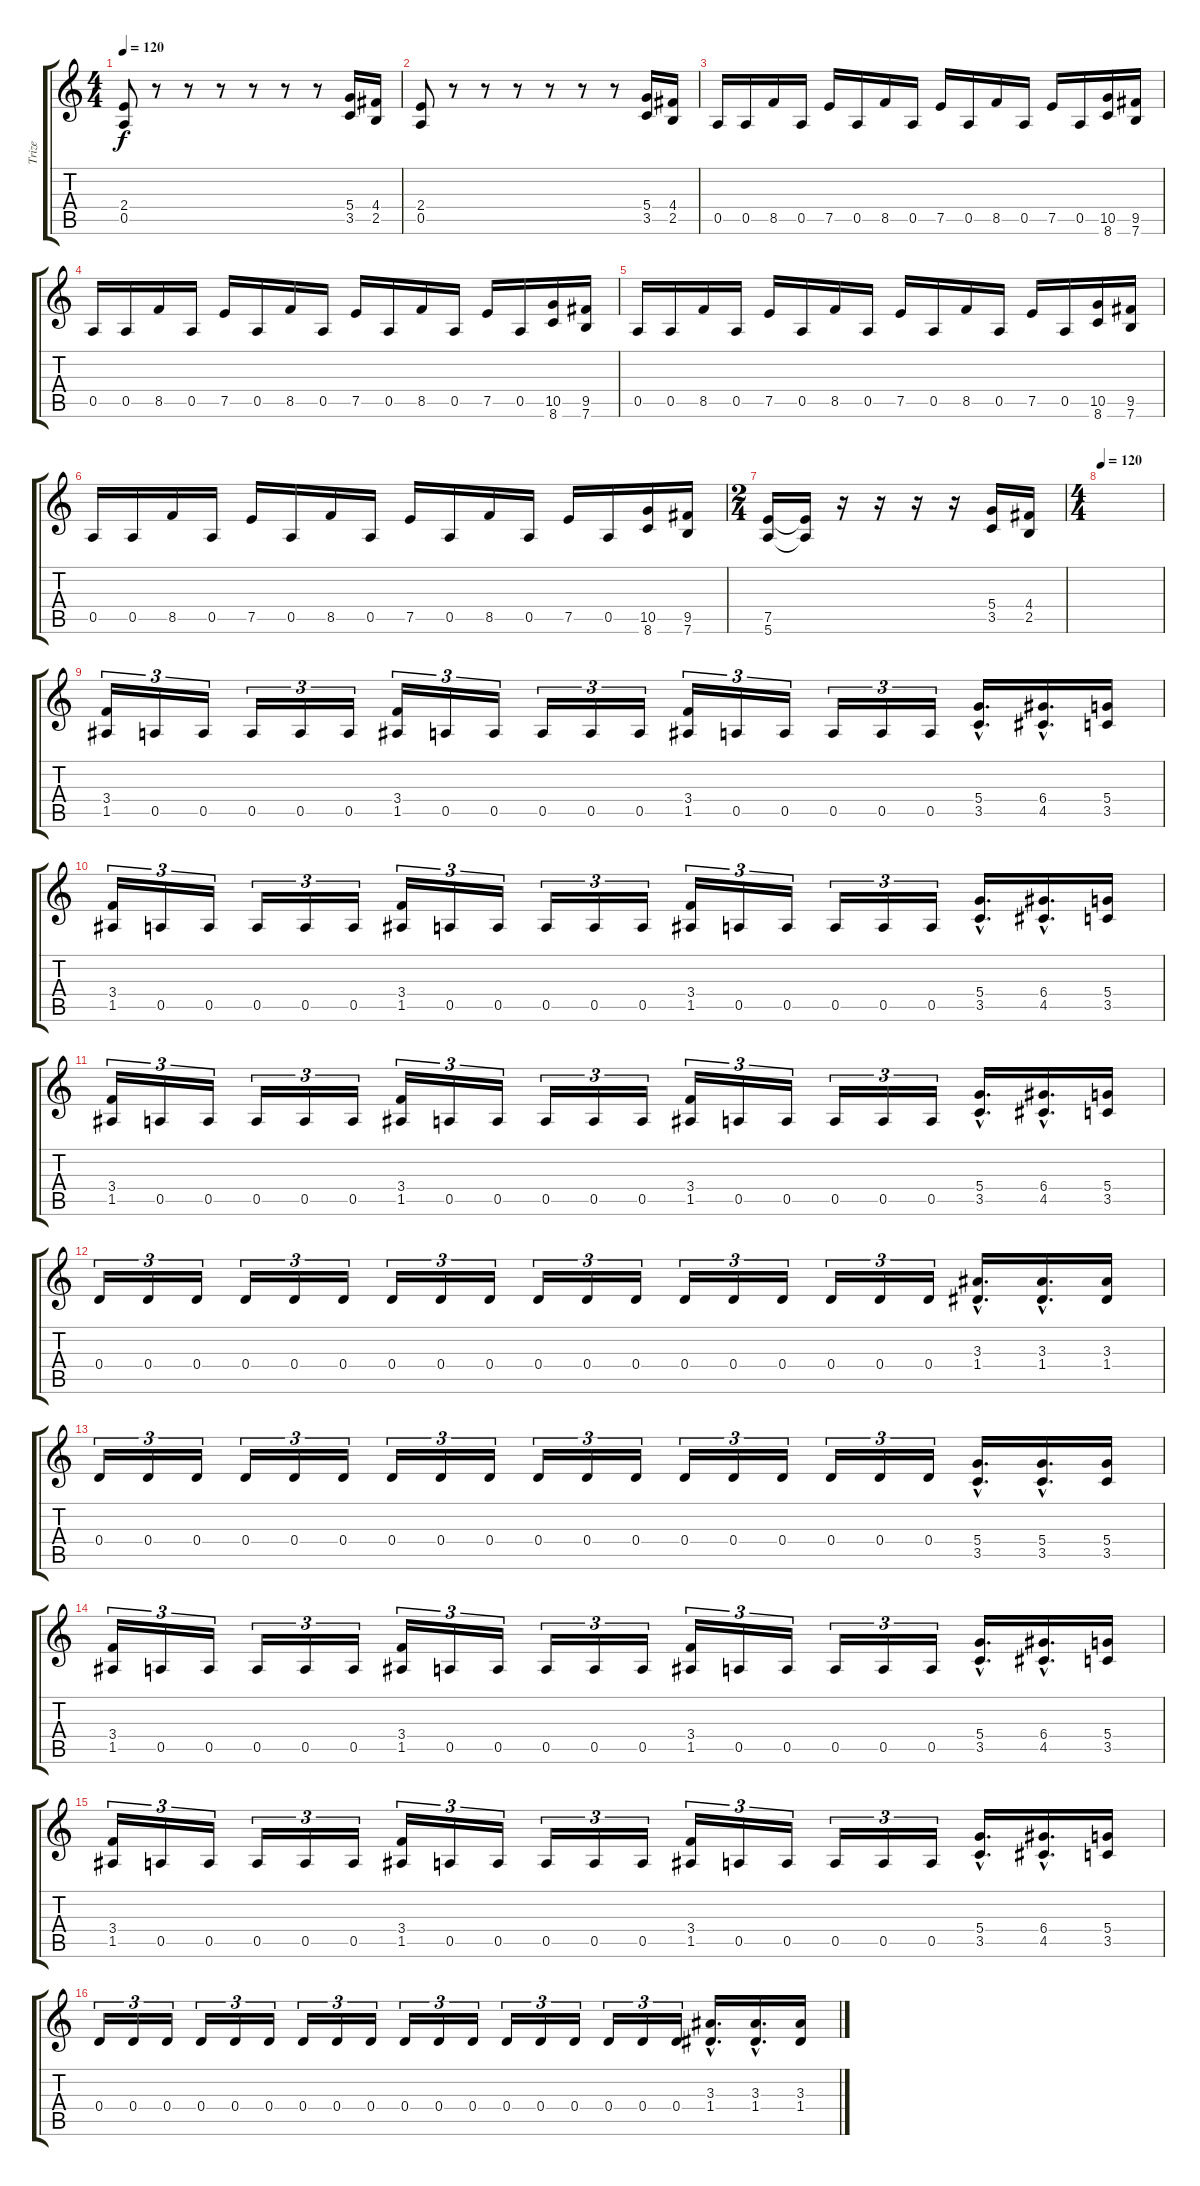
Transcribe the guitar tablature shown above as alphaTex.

\track ("Trize" "Trize") {instrument distortionguitar}
\staff {score tabs}
\tuning (E4 B3 G3 D3 A2 E2) {hide}
\ts (4 4)
\tempo 120
\clef g2
\ks c
(2.4 0.5).8{dy f} r.8 r.8 r.8 r.8 r.8 r.8 (5.4 3.5).16 (4.4 2.5).16 |
(2.4 0.5).8 r.8 r.8 r.8 r.8 r.8 r.8 (5.4 3.5).16 (4.4 2.5).16 |
0.5.16 0.5.16 8.5.16 0.5.16 7.5.16 0.5.16 8.5.16 0.5.16 7.5.16 0.5.16 8.5.16 0.5.16 7.5.16 0.5.16 (10.5 8.6).16 (9.5 7.6).16 |
0.5.16 0.5.16 8.5.16 0.5.16 7.5.16 0.5.16 8.5.16 0.5.16 7.5.16 0.5.16 8.5.16 0.5.16 7.5.16 0.5.16 (10.5 8.6).16 (9.5 7.6).16 |
0.5.16 0.5.16 8.5.16 0.5.16 7.5.16 0.5.16 8.5.16 0.5.16 7.5.16 0.5.16 8.5.16 0.5.16 7.5.16 0.5.16 (10.5 8.6).16 (9.5 7.6).16 |
0.5.16 0.5.16 8.5.16 0.5.16 7.5.16 0.5.16 8.5.16 0.5.16 7.5.16 0.5.16 8.5.16 0.5.16 7.5.16 0.5.16 (10.5 8.6).16 (9.5 7.6).16 |
\ts (2 4)
(7.5 5.6).16 (7.5{t} 5.6{t}).16 r.16 r.16 r.16 r.16 (5.4 3.5).16 (4.4 2.5).16 |
\ts (4 4)
\tempo 120
|
(3.4 1.5).16{tu (3 2)} 0.5.16{tu (3 2)} 0.5.16{tu (3 2)} 0.5.16{tu (3 2)} 0.5.16{tu (3 2)} 0.5.16{tu (3 2)} (3.4 1.5).16{tu (3 2)} 0.5.16{tu (3 2)} 0.5.16{tu (3 2)} 0.5.16{tu (3 2)} 0.5.16{tu (3 2)} 0.5.16{tu (3 2)} (3.4 1.5).16{tu (3 2)} 0.5.16{tu (3 2)} 0.5.16{tu (3 2)} 0.5.16{tu (3 2)} 0.5.16{tu (3 2)} 0.5.16{tu (3 2)} (5.4{hac} 3.5{hac}).16{d} (6.4{hac} 4.5{hac}).16{d} (5.4 3.5).16 |
(3.4 1.5).16{tu (3 2)} 0.5.16{tu (3 2)} 0.5.16{tu (3 2)} 0.5.16{tu (3 2)} 0.5.16{tu (3 2)} 0.5.16{tu (3 2)} (3.4 1.5).16{tu (3 2)} 0.5.16{tu (3 2)} 0.5.16{tu (3 2)} 0.5.16{tu (3 2)} 0.5.16{tu (3 2)} 0.5.16{tu (3 2)} (3.4 1.5).16{tu (3 2)} 0.5.16{tu (3 2)} 0.5.16{tu (3 2)} 0.5.16{tu (3 2)} 0.5.16{tu (3 2)} 0.5.16{tu (3 2)} (5.4{hac} 3.5{hac}).16{d} (6.4{hac} 4.5{hac}).16{d} (5.4 3.5).16 |
(3.4 1.5).16{tu (3 2)} 0.5.16{tu (3 2)} 0.5.16{tu (3 2)} 0.5.16{tu (3 2)} 0.5.16{tu (3 2)} 0.5.16{tu (3 2)} (3.4 1.5).16{tu (3 2)} 0.5.16{tu (3 2)} 0.5.16{tu (3 2)} 0.5.16{tu (3 2)} 0.5.16{tu (3 2)} 0.5.16{tu (3 2)} (3.4 1.5).16{tu (3 2)} 0.5.16{tu (3 2)} 0.5.16{tu (3 2)} 0.5.16{tu (3 2)} 0.5.16{tu (3 2)} 0.5.16{tu (3 2)} (5.4{hac} 3.5{hac}).16{d} (6.4{hac} 4.5{hac}).16{d} (5.4 3.5).16 |
0.4.16{tu (3 2)} 0.4.16{tu (3 2)} 0.4.16{tu (3 2)} 0.4.16{tu (3 2)} 0.4.16{tu (3 2)} 0.4.16{tu (3 2)} 0.4.16{tu (3 2)} 0.4.16{tu (3 2)} 0.4.16{tu (3 2)} 0.4.16{tu (3 2)} 0.4.16{tu (3 2)} 0.4.16{tu (3 2)} 0.4.16{tu (3 2)} 0.4.16{tu (3 2)} 0.4.16{tu (3 2)} 0.4.16{tu (3 2)} 0.4.16{tu (3 2)} 0.4.16{tu (3 2)} (3.3{hac} 1.4{hac}).16{d} (3.3{hac} 1.4{hac}).16{d} (3.3 1.4).16 |
0.4.16{tu (3 2)} 0.4.16{tu (3 2)} 0.4.16{tu (3 2)} 0.4.16{tu (3 2)} 0.4.16{tu (3 2)} 0.4.16{tu (3 2)} 0.4.16{tu (3 2)} 0.4.16{tu (3 2)} 0.4.16{tu (3 2)} 0.4.16{tu (3 2)} 0.4.16{tu (3 2)} 0.4.16{tu (3 2)} 0.4.16{tu (3 2)} 0.4.16{tu (3 2)} 0.4.16{tu (3 2)} 0.4.16{tu (3 2)} 0.4.16{tu (3 2)} 0.4.16{tu (3 2)} (5.4{hac} 3.5{hac}).16{d} (5.4{hac} 3.5{hac}).16{d} (5.4 3.5).16 |
(3.4 1.5).16{tu (3 2)} 0.5.16{tu (3 2)} 0.5.16{tu (3 2)} 0.5.16{tu (3 2)} 0.5.16{tu (3 2)} 0.5.16{tu (3 2)} (3.4 1.5).16{tu (3 2)} 0.5.16{tu (3 2)} 0.5.16{tu (3 2)} 0.5.16{tu (3 2)} 0.5.16{tu (3 2)} 0.5.16{tu (3 2)} (3.4 1.5).16{tu (3 2)} 0.5.16{tu (3 2)} 0.5.16{tu (3 2)} 0.5.16{tu (3 2)} 0.5.16{tu (3 2)} 0.5.16{tu (3 2)} (5.4{hac} 3.5{hac}).16{d} (6.4{hac} 4.5{hac}).16{d} (5.4 3.5).16 |
(3.4 1.5).16{tu (3 2)} 0.5.16{tu (3 2)} 0.5.16{tu (3 2)} 0.5.16{tu (3 2)} 0.5.16{tu (3 2)} 0.5.16{tu (3 2)} (3.4 1.5).16{tu (3 2)} 0.5.16{tu (3 2)} 0.5.16{tu (3 2)} 0.5.16{tu (3 2)} 0.5.16{tu (3 2)} 0.5.16{tu (3 2)} (3.4 1.5).16{tu (3 2)} 0.5.16{tu (3 2)} 0.5.16{tu (3 2)} 0.5.16{tu (3 2)} 0.5.16{tu (3 2)} 0.5.16{tu (3 2)} (5.4{hac} 3.5{hac}).16{d} (6.4{hac} 4.5{hac}).16{d} (5.4 3.5).16 |
0.4.16{tu (3 2)} 0.4.16{tu (3 2)} 0.4.16{tu (3 2)} 0.4.16{tu (3 2)} 0.4.16{tu (3 2)} 0.4.16{tu (3 2)} 0.4.16{tu (3 2)} 0.4.16{tu (3 2)} 0.4.16{tu (3 2)} 0.4.16{tu (3 2)} 0.4.16{tu (3 2)} 0.4.16{tu (3 2)} 0.4.16{tu (3 2)} 0.4.16{tu (3 2)} 0.4.16{tu (3 2)} 0.4.16{tu (3 2)} 0.4.16{tu (3 2)} 0.4.16{tu (3 2)} (3.3{hac} 1.4{hac}).16{d} (3.3{hac} 1.4{hac}).16{d} (3.3 1.4).16
